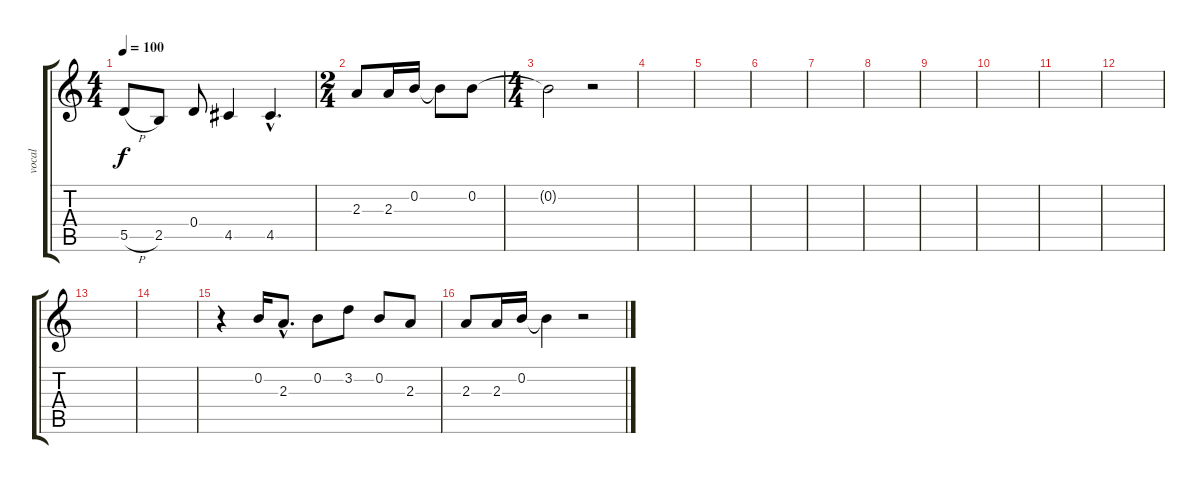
\track ("vocal" "vocal") {instrument distortionguitar}
\staff {score tabs}
\tuning (E4 B3 G3 D3 A2 E2) {hide}
\ts (4 4)
\tempo 100
\clef g2
\ks c
5.5{h}.8{dy f} 2.5.8 0.4.8 4.5.4 4.5{hac}.4{d} |
\ts (2 4)
2.3.8 2.3.16 0.2.16 0.2{t}.8 0.2.8 |
\ts (4 4)
0.2{t}.2 r.2 |
|
|
|
|
|
|
|
|
|
|
|
r.4 0.2.16 2.3{hac}.8{d} 0.2.8 3.2.8 0.2.8 2.3.8 |
2.3.8 2.3.16 0.2.16 0.2{t}.4 r.2
